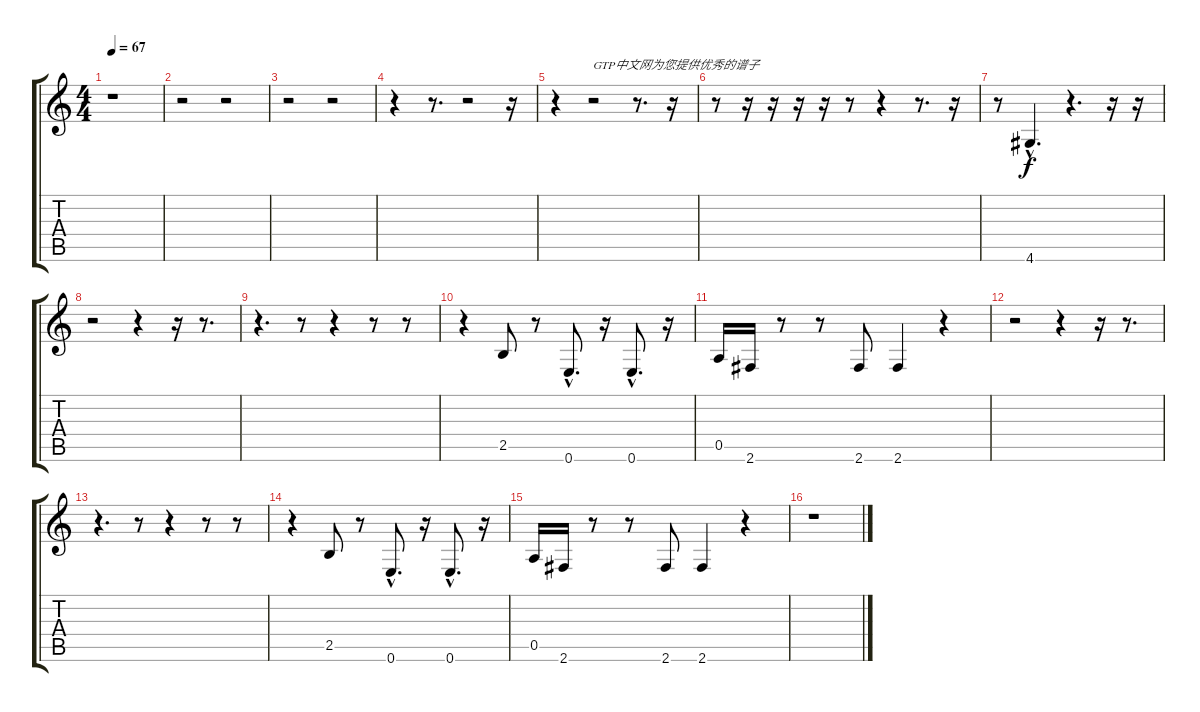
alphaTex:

\track "" {instrument electricbassfinger}
\staff {score tabs}
\tuning (E4 B3 G3 D3 A2 E2) {hide}
\ts (4 4)
\tempo 67
\clef g2
\ks c
r.1{dy f instrument electricbassfinger} |
r.2 r.2 |
r.2 r.2 |
r.4 r.8{d} r.2 r.16 |
r.4 r.2{txt "GTP中文网为您提供优秀的谱子"} r.8{d} r.16 |
r.8 r.16 r.16 r.16 r.16 r.8 r.4 r.8{d} r.16 |
r.8 4.6{hac}.4{d} r.4{d} r.16 r.16 |
r.2 r.4 r.16 r.8{d} |
r.4{d} r.8 r.4 r.8 r.8 |
r.4 2.5.8 r.8 0.6{hac}.8{d} r.16 0.6{hac}.8{d} r.16 |
0.5.16 2.6.16 r.8 r.8 2.6.8 2.6.4 r.4 |
r.2 r.4 r.16 r.8{d} |
r.4{d} r.8 r.4 r.8 r.8 |
r.4 2.5.8 r.8 0.6{hac}.8{d} r.16 0.6{hac}.8{d} r.16 |
0.5.16 2.6.16 r.8 r.8 2.6.8 2.6.4 r.4 |
r.1
